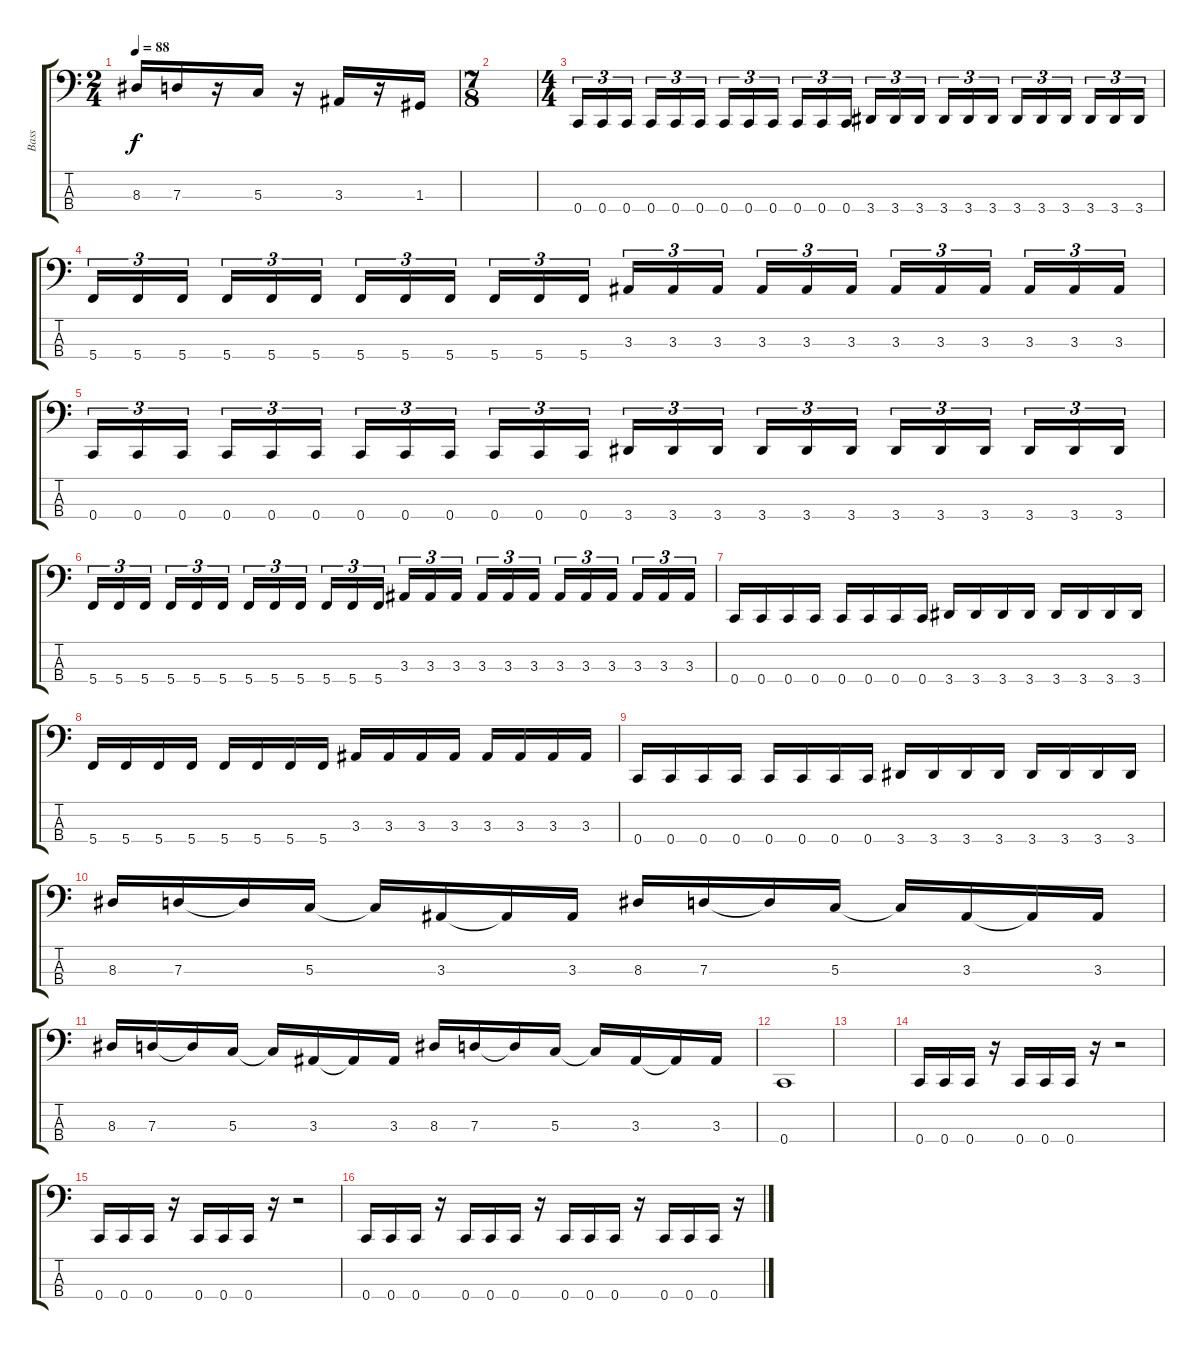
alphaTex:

\track ("Bass" "Bass") {instrument electricbasspick}
\staff {score tabs}
\tuning (F2 C2 G1 C1) {hide}
\ts (2 4)
\tempo 88
\clef f4
\ks c
8.3.16{dy f} 7.3.16 r.16 5.3.16 r.16 3.3.16 r.16 1.3.16 |
\ts (7 8)
|
\ts (4 4)
0.4.16{tu (3 2)} 0.4.16{tu (3 2)} 0.4.16{tu (3 2) beam splitsecondary} 0.4.16{tu (3 2)} 0.4.16{tu (3 2)} 0.4.16{tu (3 2)} 0.4.16{tu (3 2)} 0.4.16{tu (3 2)} 0.4.16{tu (3 2) beam splitsecondary} 0.4.16{tu (3 2)} 0.4.16{tu (3 2)} 0.4.16{tu (3 2)} 3.4.16{tu (3 2)} 3.4.16{tu (3 2)} 3.4.16{tu (3 2) beam splitsecondary} 3.4.16{tu (3 2)} 3.4.16{tu (3 2)} 3.4.16{tu (3 2)} 3.4.16{tu (3 2)} 3.4.16{tu (3 2)} 3.4.16{tu (3 2) beam splitsecondary} 3.4.16{tu (3 2)} 3.4.16{tu (3 2)} 3.4.16{tu (3 2)} |
5.4.16{tu (3 2)} 5.4.16{tu (3 2)} 5.4.16{tu (3 2) beam splitsecondary} 5.4.16{tu (3 2)} 5.4.16{tu (3 2)} 5.4.16{tu (3 2)} 5.4.16{tu (3 2)} 5.4.16{tu (3 2)} 5.4.16{tu (3 2) beam splitsecondary} 5.4.16{tu (3 2)} 5.4.16{tu (3 2)} 5.4.16{tu (3 2)} 3.3.16{tu (3 2)} 3.3.16{tu (3 2)} 3.3.16{tu (3 2) beam splitsecondary} 3.3.16{tu (3 2)} 3.3.16{tu (3 2)} 3.3.16{tu (3 2)} 3.3.16{tu (3 2)} 3.3.16{tu (3 2)} 3.3.16{tu (3 2) beam splitsecondary} 3.3.16{tu (3 2)} 3.3.16{tu (3 2)} 3.3.16{tu (3 2)} |
0.4.16{tu (3 2)} 0.4.16{tu (3 2)} 0.4.16{tu (3 2) beam splitsecondary} 0.4.16{tu (3 2)} 0.4.16{tu (3 2)} 0.4.16{tu (3 2)} 0.4.16{tu (3 2)} 0.4.16{tu (3 2)} 0.4.16{tu (3 2) beam splitsecondary} 0.4.16{tu (3 2)} 0.4.16{tu (3 2)} 0.4.16{tu (3 2)} 3.4.16{tu (3 2)} 3.4.16{tu (3 2)} 3.4.16{tu (3 2) beam splitsecondary} 3.4.16{tu (3 2)} 3.4.16{tu (3 2)} 3.4.16{tu (3 2)} 3.4.16{tu (3 2)} 3.4.16{tu (3 2)} 3.4.16{tu (3 2) beam splitsecondary} 3.4.16{tu (3 2)} 3.4.16{tu (3 2)} 3.4.16{tu (3 2)} |
5.4.16{tu (3 2)} 5.4.16{tu (3 2)} 5.4.16{tu (3 2) beam splitsecondary} 5.4.16{tu (3 2)} 5.4.16{tu (3 2)} 5.4.16{tu (3 2)} 5.4.16{tu (3 2)} 5.4.16{tu (3 2)} 5.4.16{tu (3 2) beam splitsecondary} 5.4.16{tu (3 2)} 5.4.16{tu (3 2)} 5.4.16{tu (3 2)} 3.3.16{tu (3 2)} 3.3.16{tu (3 2)} 3.3.16{tu (3 2) beam splitsecondary} 3.3.16{tu (3 2)} 3.3.16{tu (3 2)} 3.3.16{tu (3 2)} 3.3.16{tu (3 2)} 3.3.16{tu (3 2)} 3.3.16{tu (3 2) beam splitsecondary} 3.3.16{tu (3 2)} 3.3.16{tu (3 2)} 3.3.16{tu (3 2)} |
0.4.16 0.4.16 0.4.16 0.4.16 0.4.16 0.4.16 0.4.16 0.4.16 3.4.16 3.4.16 3.4.16 3.4.16 3.4.16 3.4.16 3.4.16 3.4.16 |
5.4.16 5.4.16 5.4.16 5.4.16 5.4.16 5.4.16 5.4.16 5.4.16 3.3.16 3.3.16 3.3.16 3.3.16 3.3.16 3.3.16 3.3.16 3.3.16 |
0.4.16 0.4.16 0.4.16 0.4.16 0.4.16 0.4.16 0.4.16 0.4.16 3.4.16 3.4.16 3.4.16 3.4.16 3.4.16 3.4.16 3.4.16 3.4.16 |
8.3.16 7.3.16 7.3{t}.16 5.3.16 5.3{t}.16 3.3.16 3.3{t}.16 3.3.16 8.3.16 7.3.16 7.3{t}.16 5.3.16 5.3{t}.16 3.3.16 3.3{t}.16 3.3.16 |
8.3.16 7.3.16 7.3{t}.16 5.3.16 5.3{t}.16 3.3.16 3.3{t}.16 3.3.16 8.3.16 7.3.16 7.3{t}.16 5.3.16 5.3{t}.16 3.3.16 3.3{t}.16 3.3.16 |
0.4.1 |
|
0.4.16 0.4.16 0.4.16 r.16 0.4.16 0.4.16 0.4.16 r.16 r.2 |
0.4.16 0.4.16 0.4.16 r.16 0.4.16 0.4.16 0.4.16 r.16 r.2 |
0.4.16 0.4.16 0.4.16 r.16 0.4.16 0.4.16 0.4.16 r.16 0.4.16 0.4.16 0.4.16 r.16 0.4.16 0.4.16 0.4.16 r.16
